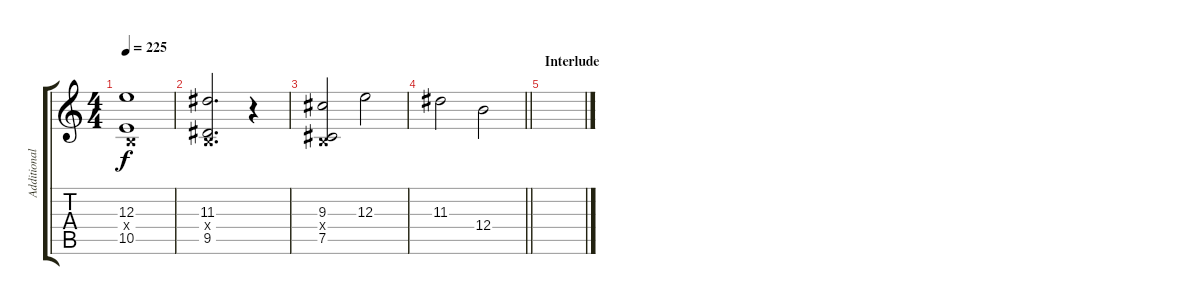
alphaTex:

\track ("Additional 1" "Additional") {instrument distortionguitar}
\staff {score tabs}
\tuning (Db4 Ab3 E3 B2 Gb2 Db2) {hide}
\ts (4 4)
\tempo 225
\clef g2
\ks c
(12.3 0.4{x} 10.5).1{dy f} |
(11.3 0.4{x} 9.5).2{d} r.4 |
(9.3 0.4{x} 7.5).2 12.3.2 |
\barLineRight lightlight
11.3.2 12.4.2 |
\section ("" "Interlude")
